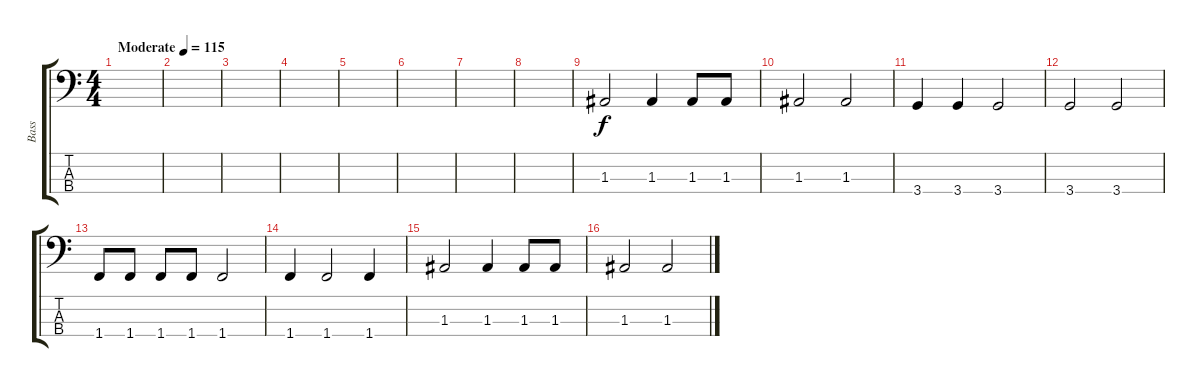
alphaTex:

\track ("Bass" "Bass") {instrument electricbassfinger}
\staff {score tabs}
\tuning (G2 D2 A1 E1) {hide}
\ts (4 4)
\tempo (115 "Moderate")
\clef f4
\ks c
|
|
|
|
|
|
|
|
1.3.2 1.3.4 1.3.8 1.3.8 |
1.3.2 1.3.2 |
3.4.4 3.4.4 3.4.2 |
3.4.2 3.4.2 |
1.4.8 1.4.8 1.4.8 1.4.8 1.4.2 |
1.4.4 1.4.2 1.4.4 |
1.3.2 1.3.4 1.3.8 1.3.8 |
1.3.2 1.3.2
